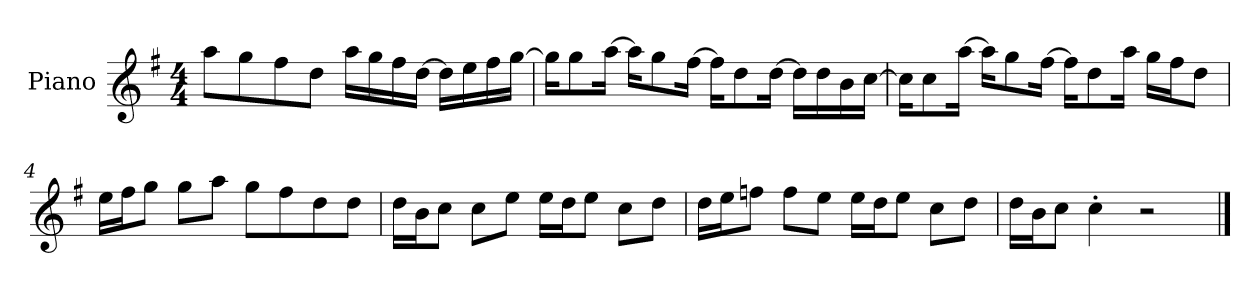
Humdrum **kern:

**kern
*part1
*staff1
*I"Piano
*I'P-no
*clefG2
*k[f#]
*M4/4
*MM90
=1
8aa\L
8gg\
8ff#\
8dd\J
16aa\LL
16gg\
16ff#\
[16dd\JJ
16dd\LL]
16ee\
16ff#\
[16gg\JJ
=2
16gg\KL]
8gg\
[16aa\Jk
16aa\KL]
8gg\
[16ff#\Jk
16ff#\KL]
8dd\
[16dd\Jk
16dd\LL]
16dd\
16b\
[16cc\JJ
=3
16cc\KL]
8cc\
[16aa\Jk
16aa\KL]
8gg\
[16ff#\Jk
16ff#\KL]
8dd\
16aa\Jk
16gg\LL
16ff#\J
8dd\J
!!LO:LB:g=z
=4
16ee\LL
16ff#\J
8gg\J
8gg\L
8aa\J
8gg\L
8ff#\
8dd\
8dd\J
=5
16dd\LL
16b\J
8cc\J
8cc\L
8ee\J
16ee\LL
16dd\J
8ee\J
8cc\L
8dd\J
=6
16dd\LL
16ee\J
8ffn\J
8ff\L
8ee\J
16ee\LL
16dd\J
8ee\J
8cc\L
8dd\J
=7
16dd\LL
16b\J
8cc\J
4cc'\
2r
==
*-
